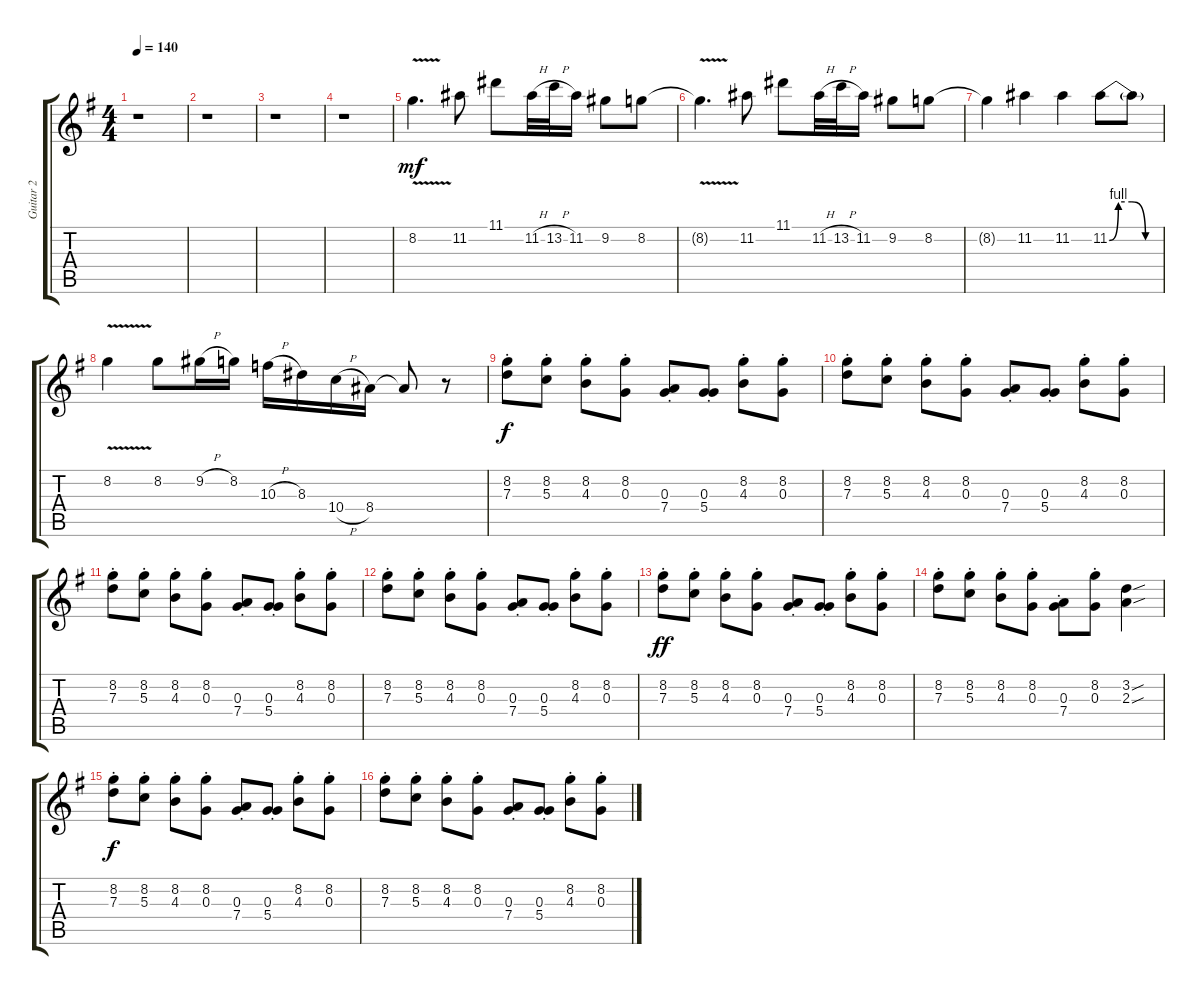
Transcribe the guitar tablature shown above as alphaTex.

\track ("Guitar 2" "Guitar 2") {instrument overdrivenguitar}
\staff {score tabs}
\tuning (E4 B3 G3 D3 A2 E2) {hide}
\ts (4 4)
\tempo 140
\clef g2
\ks g
r.1{dy ff} |
r.1 |
r.1 |
r.1 |
8.2{v}.4{d dy mf} 11.2.8 11.1.8 11.2{h}.32 13.2{h}.32 11.2.16 9.2.8 8.2.8 |
8.2{v t}.4{d} 11.2.8 11.1.8 11.2{h}.32 13.2{h}.32 11.2.16 9.2.8 8.2.8 |
8.2{t}.4 11.2.4 11.2.4 11.2{be (custom 0 0 10 4 25 4 40 0 60 0)}.8 11.2{t}.8 |
8.2{v}.4 8.2.8 9.2{h}.16 8.2.16 10.3{h}.16 8.3.16 10.4{h}.16 8.4.16 8.4{t}.8 r.8 |
(8.2{st} 7.3{st}).8{dy f} (8.2{st} 5.3{st}).8 (8.2{st} 4.3{st}).8 (8.2{st} 0.3{st}).8 (0.3{st} 7.4{st}).8 (0.3{st} 5.4{st}).8 (8.2{st} 4.3{st}).8 (8.2{st} 0.3{st}).8 |
(8.2{st} 7.3{st}).8 (8.2{st} 5.3{st}).8 (8.2{st} 4.3{st}).8 (8.2{st} 0.3{st}).8 (0.3{st} 7.4{st}).8 (0.3{st} 5.4{st}).8 (8.2{st} 4.3{st}).8 (8.2{st} 0.3{st}).8 |
(8.2{st} 7.3{st}).8 (8.2{st} 5.3{st}).8 (8.2{st} 4.3{st}).8 (8.2{st} 0.3{st}).8 (0.3{st} 7.4{st}).8 (0.3{st} 5.4{st}).8 (8.2{st} 4.3{st}).8 (8.2{st} 0.3{st}).8 |
(8.2{st} 7.3{st}).8 (8.2{st} 5.3{st}).8 (8.2{st} 4.3{st}).8 (8.2{st} 0.3{st}).8 (0.3{st} 7.4{st}).8 (0.3{st} 5.4{st}).8 (8.2{st} 4.3{st}).8 (8.2{st} 0.3{st}).8 |
(8.2{st} 7.3{st}).8{dy ff} (8.2{st} 5.3{st}).8 (8.2{st} 4.3{st}).8 (8.2{st} 0.3{st}).8 (0.3{st} 7.4{st}).8 (0.3{st} 5.4{st}).8 (8.2{st} 4.3{st}).8 (8.2{st} 0.3{st}).8 |
(8.2{st} 7.3{st}).8 (8.2{st} 5.3{st}).8 (8.2{st} 4.3{st}).8 (8.2{st} 0.3{st}).8 (0.3{st} 7.4{st}).8 (8.2{st} 0.3{st}).8 (3.2{sou} 2.3{sou}).4 |
(8.2{st} 7.3{st}).8{dy f} (8.2{st} 5.3{st}).8 (8.2{st} 4.3{st}).8 (8.2{st} 0.3{st}).8 (0.3{st} 7.4{st}).8 (0.3{st} 5.4{st}).8 (8.2{st} 4.3{st}).8 (8.2{st} 0.3{st}).8 |
(8.2{st} 7.3{st}).8 (8.2{st} 5.3{st}).8 (8.2{st} 4.3{st}).8 (8.2{st} 0.3{st}).8 (0.3{st} 7.4{st}).8 (0.3{st} 5.4{st}).8 (8.2{st} 4.3{st}).8 (8.2{st} 0.3{st}).8
